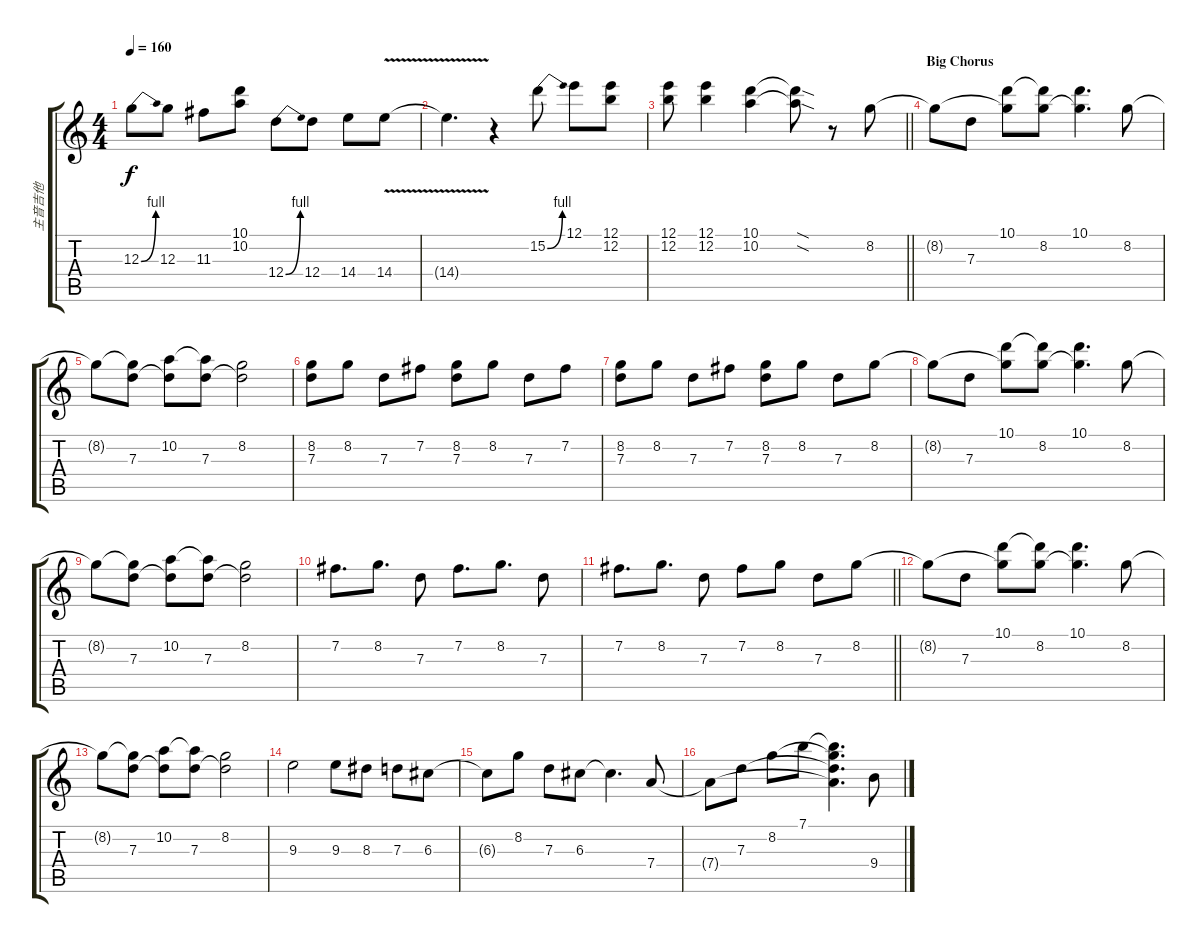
\track ("主音吉他" "主音吉他") {instrument distortionguitar}
\staff {score tabs}
\tuning (E4 B3 G3 D3 A2 E2) {hide}
\ts (4 4)
\tempo 160
\clef g2
\ks c
12.3{be (bend 0 0 60 4)}.8{dy f} 12.3.8 11.3.8 (10.1 10.2).8 12.4{be (bend 0 0 60 4)}.8 12.4.8 14.4.8 14.4{v}.8 |
14.4{t}.4{d} r.4 15.2{be (bend 0 0 60 4)}.8 12.1.8 (12.1 12.2).8 |
\barLineRight lightlight
(12.1 12.2).8 (12.1 12.2).4 (10.1 10.2).4 (10.1{sod t} 10.2{sod t}).8 r.8 8.2.8 |
\section ("" "Big Chorus")
8.2{t}.8 7.3.8 (10.1 8.2{t}).8 (10.1{t} 8.2).8 (10.1 8.2{t}).4{d} 8.2.8 |
8.2{t}.8 (8.2{t} 7.3).8 (10.2 7.3{t}).8 (10.2{t} 7.3).8 (8.2 7.3{t}).2 |
(8.2 7.3).8 8.2.8 7.3.8 7.2.8 (8.2 7.3).8 8.2.8 7.3.8 7.2.8 |
(8.2 7.3).8 8.2.8 7.3.8 7.2.8 (8.2 7.3).8 8.2.8 7.3.8 8.2.8 |
8.2{t}.8 7.3.8 (10.1 8.2{t}).8 (10.1{t} 8.2).8 (10.1 8.2{t}).4{d} 8.2.8 |
8.2{t}.8 (8.2{t} 7.3).8 (10.2 7.3{t}).8 (10.2{t} 7.3).8 (8.2 7.3{t}).2 |
7.2.8{d} 8.2.8{d} 7.3.8 7.2.8{d} 8.2.8{d} 7.3.8 |
\barLineRight lightlight
7.2.8{d} 8.2.8{d} 7.3.8 7.2.8 8.2.8 7.3.8 8.2.8 |
8.2{t}.8 7.3.8 (10.1 8.2{t}).8 (10.1{t} 8.2).8 (10.1 8.2{t}).4{d} 8.2.8 |
8.2{t}.8 (8.2{t} 7.3).8 (10.2 7.3{t}).8 (10.2{t} 7.3).8 (8.2 7.3{t}).2 |
9.3.2 9.3.8 8.3.8 7.3.8 6.3.8 |
6.3{t}.8 8.2.8 7.3.8 6.3.8 6.3{t}.4{d} 7.4.8 |
7.4{t}.8 7.3.8 8.2.8 7.1.8 (7.1{t} 8.2{t} 7.3{t} 7.4{t}).4{d} 9.4.8
